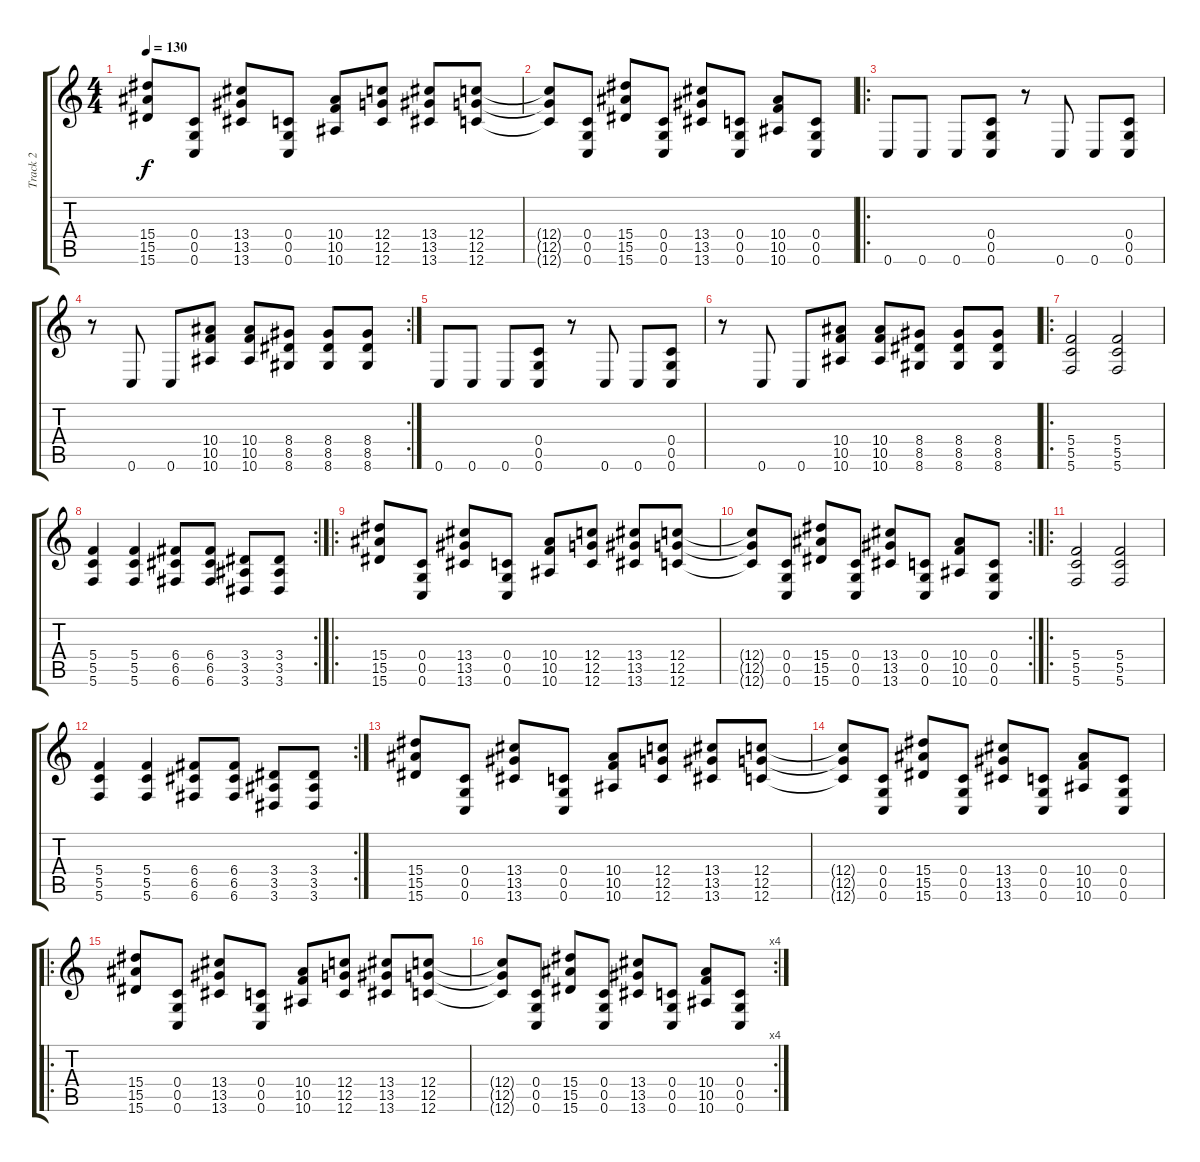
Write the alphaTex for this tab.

\track ("Track 2" "Track 2") {instrument overdrivenguitar}
\staff {score tabs}
\tuning (D4 A3 F3 C3 G2 C2) {hide}
\ts (4 4)
\tempo 130
\clef g2
\ks c
(15.4 15.5 15.6).8{dy f} (0.4 0.5 0.6).8 (13.4 13.5 13.6).8 (0.4 0.5 0.6).8 (10.4 10.5 10.6).8 (12.4 12.5 12.6).8 (13.4 13.5 13.6).8 (12.4 12.5 12.6).8 |
(12.4{t} 12.5{t} 12.6{t}).8 (0.4 0.5 0.6).8 (15.4 15.5 15.6).8 (0.4 0.5 0.6).8 (13.4 13.5 13.6).8 (0.4 0.5 0.6).8 (10.4 10.5 10.6).8 (0.4 0.5 0.6).8 |
\ro
0.6.8 0.6.8 0.6.8 (0.4 0.5 0.6).8 r.8 0.6.8 0.6.8 (0.4 0.5 0.6).8 |
\rc 2
r.8 0.6.8 0.6.8 (10.4 10.5 10.6).8 (10.4 10.5 10.6).8 (8.4 8.5 8.6).8 (8.4 8.5 8.6).8 (8.4 8.5 8.6).8 |
0.6.8 0.6.8 0.6.8 (0.4 0.5 0.6).8 r.8 0.6.8 0.6.8 (0.4 0.5 0.6).8 |
r.8 0.6.8 0.6.8 (10.4 10.5 10.6).8 (10.4 10.5 10.6).8 (8.4 8.5 8.6).8 (8.4 8.5 8.6).8 (8.4 8.5 8.6).8 |
\ro
(5.4 5.5 5.6).2 (5.4 5.5 5.6).2 |
\rc 2
(5.4 5.5 5.6).4 (5.4 5.5 5.6).4 (6.4 6.5 6.6).8 (6.4 6.5 6.6).8 (3.4 3.5 3.6).8 (3.4 3.5 3.6).8 |
\ro
(15.4 15.5 15.6).8 (0.4 0.5 0.6).8 (13.4 13.5 13.6).8 (0.4 0.5 0.6).8 (10.4 10.5 10.6).8 (12.4 12.5 12.6).8 (13.4 13.5 13.6).8 (12.4 12.5 12.6).8 |
\rc 2
(12.4{t} 12.5{t} 12.6{t}).8 (0.4 0.5 0.6).8 (15.4 15.5 15.6).8 (0.4 0.5 0.6).8 (13.4 13.5 13.6).8 (0.4 0.5 0.6).8 (10.4 10.5 10.6).8 (0.4 0.5 0.6).8 |
\ro
(5.4 5.5 5.6).2 (5.4 5.5 5.6).2 |
\rc 2
(5.4 5.5 5.6).4 (5.4 5.5 5.6).4 (6.4 6.5 6.6).8 (6.4 6.5 6.6).8 (3.4 3.5 3.6).8 (3.4 3.5 3.6).8 |
(15.4 15.5 15.6).8 (0.4 0.5 0.6).8 (13.4 13.5 13.6).8 (0.4 0.5 0.6).8 (10.4 10.5 10.6).8 (12.4 12.5 12.6).8 (13.4 13.5 13.6).8 (12.4 12.5 12.6).8 |
(12.4{t} 12.5{t} 12.6{t}).8 (0.4 0.5 0.6).8 (15.4 15.5 15.6).8 (0.4 0.5 0.6).8 (13.4 13.5 13.6).8 (0.4 0.5 0.6).8 (10.4 10.5 10.6).8 (0.4 0.5 0.6).8 |
\ro
(15.4 15.5 15.6).8 (0.4 0.5 0.6).8 (13.4 13.5 13.6).8 (0.4 0.5 0.6).8 (10.4 10.5 10.6).8 (12.4 12.5 12.6).8 (13.4 13.5 13.6).8 (12.4 12.5 12.6).8 |
\rc 4
(12.4{t} 12.5{t} 12.6{t}).8 (0.4 0.5 0.6).8 (15.4 15.5 15.6).8 (0.4 0.5 0.6).8 (13.4 13.5 13.6).8 (0.4 0.5 0.6).8 (10.4 10.5 10.6).8 (0.4 0.5 0.6).8
